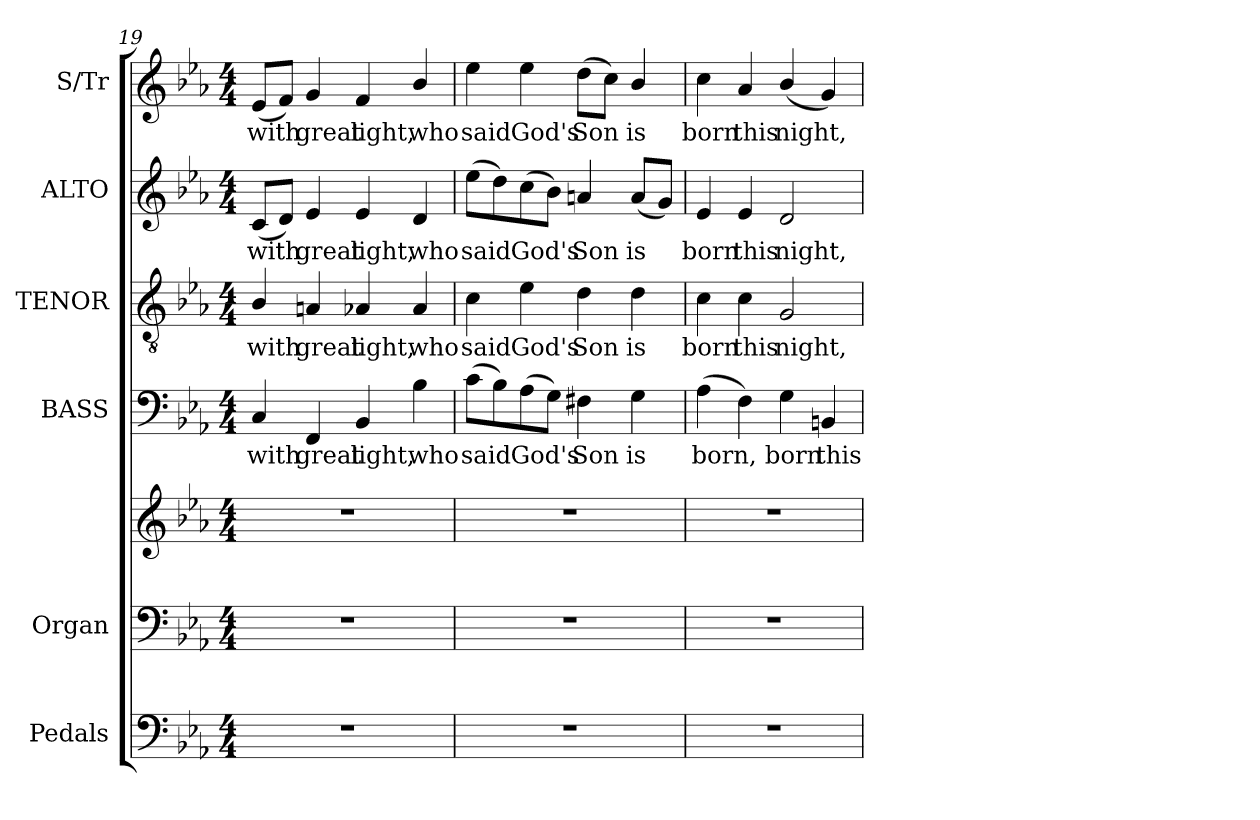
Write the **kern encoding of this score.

**kern	**kern	**kern	**kern	**text	**kern	**text	**kern	**text	**kern	**text
*part6	*part5	*part5	*part4	*part4	*part3	*part3	*part2	*part2	*part1	*part1
*staff7	*staff6	*staff5	*staff4	*staff4	*staff3	*staff3	*staff2	*staff2	*staff1	*staff1
*I"Pedals	*I"Organ	*	*I"BASS	*	*I"TENOR	*	*I"ALTO	*	*I"S/Tr	*
*I'Ped.	*I'Org.	*	*I'B.	*	*I'T.	*	*I'A.	*	*I'S.	*
!!LO:LB:g=z
*clefF4	*clefF4	*clefG2	*clefF4	*	*clefGv2	*	*clefG2	*	*clefG2	*
*	*	*	*	*	*ITrd7c12	*	*	*	*	*
*k[b-e-a-]	*k[b-e-a-]	*k[b-e-a-]	*k[b-e-a-]	*	*k[b-e-a-]	*	*k[b-e-a-]	*	*k[b-e-a-]	*
*E-:	*E-:	*E-:	*E-:	*	*E-:	*	*E-:	*	*E-:	*
*M4/4	*M4/4	*M4/4	*M4/4	*	*M4/4	*	*M4/4	*	*M4/4	*
=19	=19	=19	=19	=19	=19	=19	=19	=19	=19	=19
!	!	!	!	!LO:LY:b:color=#000000	!	!	!	!	!	!
!	!	!	!	!	!	!LO:LY:b:color=#000000	!	!	!	!
!	!	!	!	!	!	!	!	!LO:LY:b:color=#000000	!	!
!	!	!	!	!	!	!	!	!	!	!LO:LY:b:color=#000000
1r	1r	1r	4Ci/	with	4BB-i/	with	(8ci/L	with	(8e-i/L	with
.	.	.	.	.	.	.	8di/J)	.	8fi/J)	.
!	!	!	!	!LO:LY:b:color=#000000	!	!	!	!	!	!
!	!	!	!	!	!	!LO:LY:b:color=#000000	!	!	!	!
!	!	!	!	!	!	!	!	!LO:LY:b:color=#000000	!	!
!	!	!	!	!	!	!	!	!	!	!LO:LY:b:color=#000000
.	.	.	4FFi/	great	4AAni/	great	4e-i/	great	4gi/	great
!	!	!	!	!LO:LY:b:color=#000000	!	!	!	!	!	!
!	!	!	!	!	!	!LO:LY:b:color=#000000	!	!	!	!
!	!	!	!	!	!	!	!	!LO:LY:b:color=#000000	!	!
!	!	!	!	!	!	!	!	!	!	!LO:LY:b:color=#000000
.	.	.	4BB-i/	light,	4AA-Xi/	light,	4e-i/	light,	4fi/	light,
!	!	!	!	!LO:LY:b:color=#000000	!	!	!	!	!	!
!	!	!	!	!	!	!LO:LY:b:color=#000000	!	!	!	!
!	!	!	!	!	!	!	!	!LO:LY:b:color=#000000	!	!
!	!	!	!	!	!	!	!	!	!	!LO:LY:b:color=#000000
.	.	.	4B-i\	who	4AA-i/	who	4di/	who	4b-i/	who
=20	=20	=20	=20	=20	=20	=20	=20	=20	=20	=20
!	!	!	!	!LO:LY:b:color=#000000	!	!	!	!	!	!
!	!	!	!	!	!	!LO:LY:b:color=#000000	!	!	!	!
!	!	!	!	!	!	!	!	!LO:LY:b:color=#000000	!	!
!	!	!	!	!	!	!	!	!	!	!LO:LY:b:color=#000000
1r	1r	1r	(8ci\L	said	4Ci\	said	(8ee-i\L	said	4ee-i\	said
.	.	.	8B-i\)	.	.	.	8ddi\)	.	.	.
!	!	!	!	!LO:LY:b:color=#000000	!	!	!	!	!	!
!	!	!	!	!	!	!LO:LY:b:color=#000000	!	!	!	!
!	!	!	!	!	!	!	!	!LO:LY:b:color=#000000	!	!
!	!	!	!	!	!	!	!	!	!	!LO:LY:b:color=#000000
.	.	.	(8A-i\	God's	4E-i\	God's	(8cci\	God's	4ee-i\	God's
.	.	.	8Gi\J)	.	.	.	8b-i\J)	.	.	.
!	!	!	!	!LO:LY:b:color=#000000	!	!	!	!	!	!
!	!	!	!	!	!	!LO:LY:b:color=#000000	!	!	!	!
!	!	!	!	!	!	!	!	!LO:LY:b:color=#000000	!	!
!	!	!	!	!	!	!	!	!	!	!LO:LY:b:color=#000000
.	.	.	4F#Xi\	Son	4Di\	Son	4ani/	Son	(8ddi\L	Son
.	.	.	.	.	.	.	.	.	8cci\J)	.
!	!	!	!	!LO:LY:b:color=#000000	!	!	!	!	!	!
!	!	!	!	!	!	!LO:LY:b:color=#000000	!	!	!	!
!	!	!	!	!	!	!	!	!LO:LY:b:color=#000000	!	!
!	!	!	!	!	!	!	!	!	!	!LO:LY:b:color=#000000
.	.	.	4Gi\	is	4Di\	is	(8ai/L	is	4b-i/	is
.	.	.	.	.	.	.	8gi/J)	.	.	.
=21	=21	=21	=21	=21	=21	=21	=21	=21	=21	=21
!	!	!	!	!LO:LY:b:color=#000000	!	!	!	!	!	!
!	!	!	!	!	!	!LO:LY:b:color=#000000	!	!	!	!
!	!	!	!	!	!	!	!	!LO:LY:b:color=#000000	!	!
!	!	!	!	!	!	!	!	!	!	!LO:LY:b:color=#000000
1r	1r	1r	(4A-i\	born,	4Ci\	born	4e-i/	born	4cci\	born
!	!	!	!	!	!	!LO:LY:b:color=#000000	!	!	!	!
!	!	!	!	!	!	!	!	!LO:LY:b:color=#000000	!	!
!	!	!	!	!	!	!	!	!	!	!LO:LY:b:color=#000000
.	.	.	4Fi\)	.	4Ci\	this	4e-i/	this	4a-i/	this
!	!	!	!	!LO:LY:b:color=#000000	!	!	!	!	!	!
!	!	!	!	!	!	!LO:LY:b:color=#000000	!	!	!	!
!	!	!	!	!	!	!	!	!LO:LY:b:color=#000000	!	!
!	!	!	!	!	!	!	!	!	!	!LO:LY:b:color=#000000
.	.	.	4Gi\	born	2GGi/	night,	2di/	night,	(4b-i/	night,
!	!	!	!	!LO:LY:b:color=#000000	!	!	!	!	!	!
.	.	.	4BBni/	this	.	.	.	.	4gi/)	.
=	=	=	=	=	=	=	=	=	=	=
*-	*-	*-	*-	*-	*-	*-	*-	*-	*-	*-
